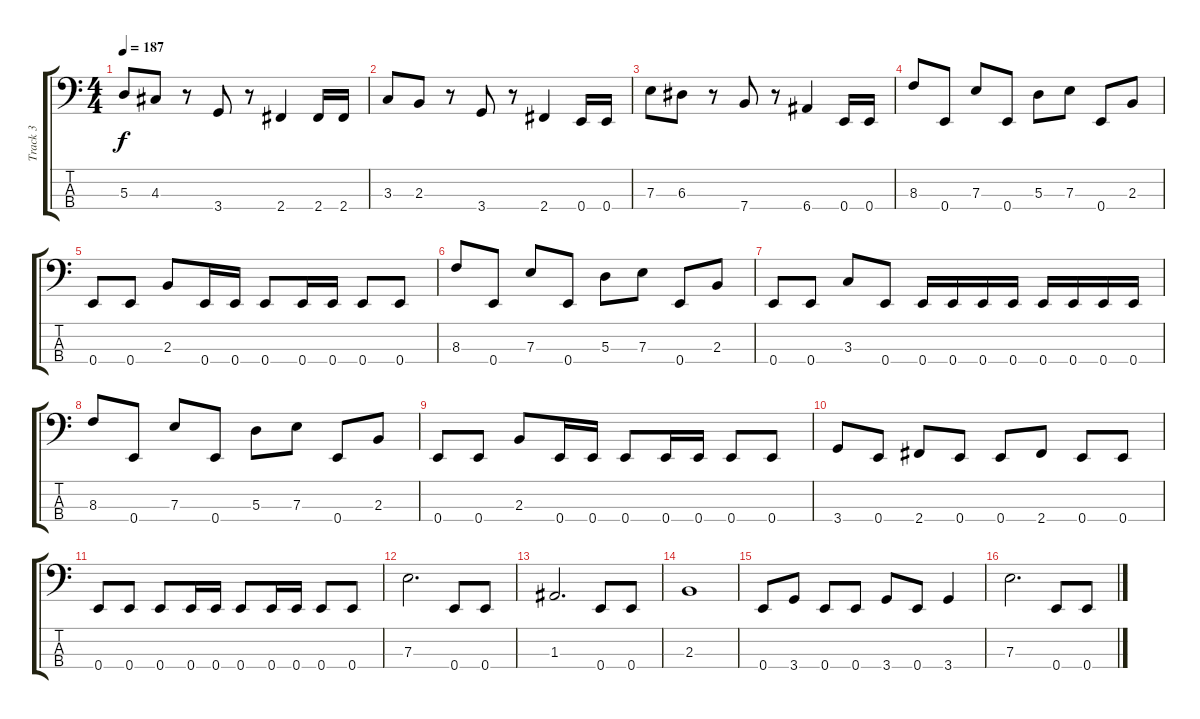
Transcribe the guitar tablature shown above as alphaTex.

\track ("Track 3" "Track 3") {instrument electricbassfinger}
\staff {score tabs}
\tuning (G2 D2 A1 E1) {hide}
\ts (4 4)
\tempo 187
\clef f4
\ks c
5.3.8{dy f} 4.3.8 r.8 3.4.8 r.8 2.4.4 2.4.16 2.4.16 |
3.3.8 2.3.8 r.8 3.4.8 r.8 2.4.4 0.4.16 0.4.16 |
7.3.8 6.3.8 r.8 7.4.8 r.8 6.4.4 0.4.16 0.4.16 |
8.3.8 0.4.8 7.3.8 0.4.8 5.3.8 7.3.8 0.4.8 2.3.8 |
0.4.8 0.4.8 2.3.8 0.4.16 0.4.16 0.4.8 0.4.16 0.4.16 0.4.8 0.4.8 |
8.3.8 0.4.8 7.3.8 0.4.8 5.3.8 7.3.8 0.4.8 2.3.8 |
0.4.8 0.4.8 3.3.8 0.4.8 0.4.16 0.4.16 0.4.16 0.4.16 0.4.16 0.4.16 0.4.16 0.4.16 |
8.3.8 0.4.8 7.3.8 0.4.8 5.3.8 7.3.8 0.4.8 2.3.8 |
0.4.8 0.4.8 2.3.8 0.4.16 0.4.16 0.4.8 0.4.16 0.4.16 0.4.8 0.4.8 |
3.4.8 0.4.8 2.4.8 0.4.8 0.4.8 2.4.8 0.4.8 0.4.8 |
0.4.8 0.4.8 0.4.8 0.4.16 0.4.16 0.4.8 0.4.16 0.4.16 0.4.8 0.4.8 |
7.3.2{d} 0.4.8 0.4.8 |
1.3.2{d} 0.4.8 0.4.8 |
2.3.1 |
0.4.8 3.4.8 0.4.8 0.4.8 3.4.8 0.4.8 3.4.4 |
7.3.2{d} 0.4.8 0.4.8
